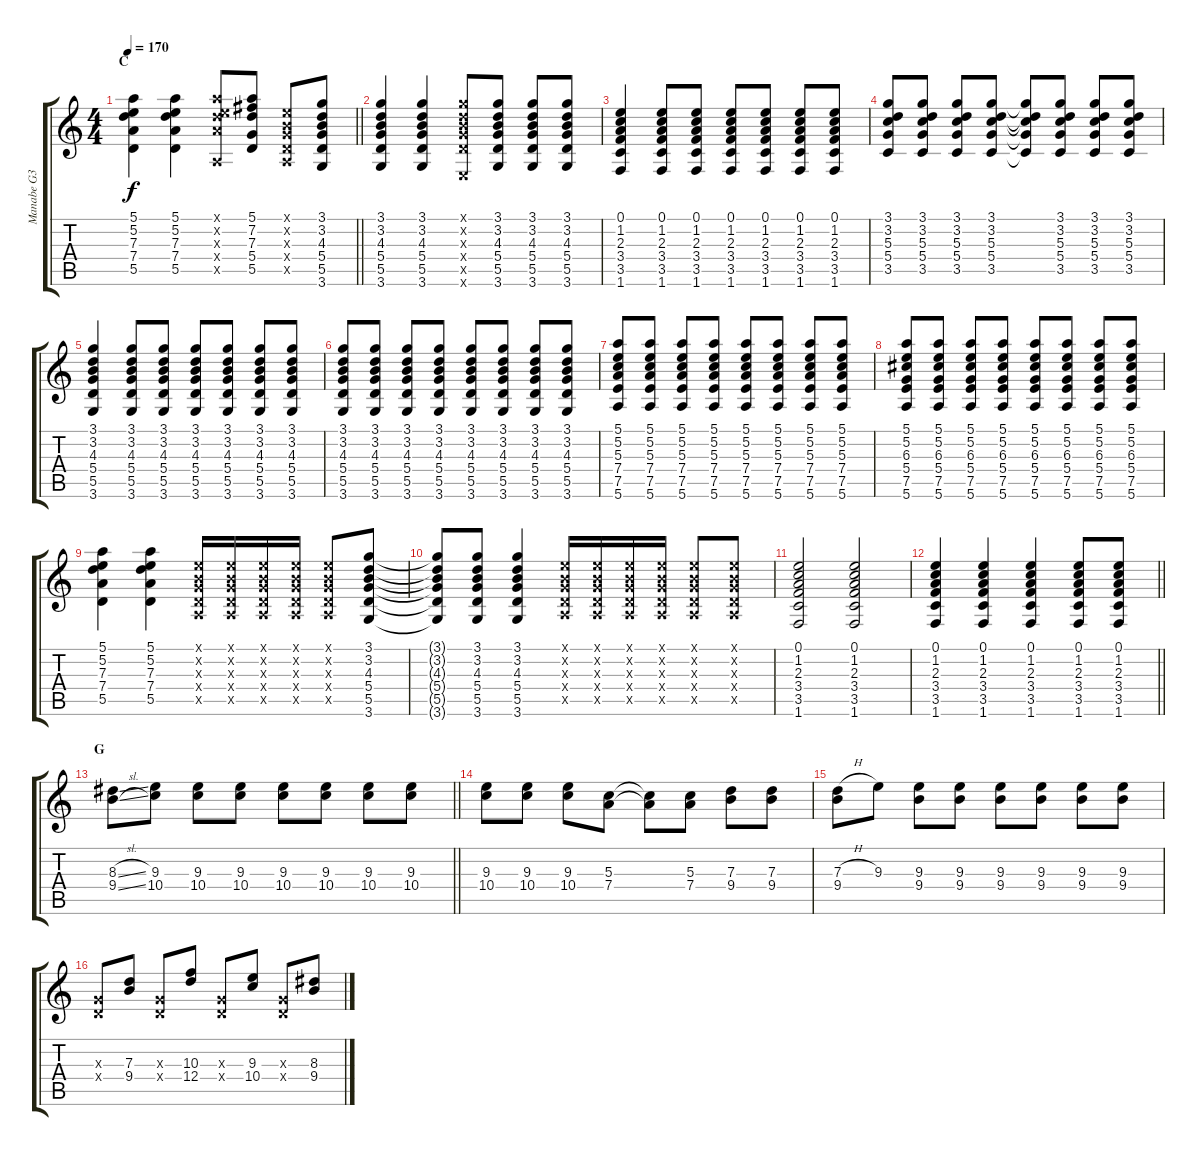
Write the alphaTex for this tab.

\track ("Manabe G3" "Manabe G3") {instrument overdrivenguitar}
\staff {score tabs}
\tuning (E4 B3 G3 D3 A2 E2) {hide}
\ts (4 4)
\section ("" "C")
\tempo 170
\clef g2
\barLineRight lightlight
\ks c
(5.1{t} 5.2{t} 7.3{t} 7.4{t} 5.5{t}).4{dy f} (5.1 5.2 7.3 7.4 5.5).4 (5.1{x} 5.2{x} 7.3{x} 7.4{x} 0.5{x}).8 (5.1 7.2 7.3 5.4 5.5).8 (0.1{x} 0.2{x} 0.3{x} 0.4{x} 0.5{x}).8 (3.1 3.2 4.3 5.4 5.5 3.6).8 |
\section ("" "")
(3.1 3.2 4.3 5.4 5.5 3.6).4 (3.1 3.2 4.3 5.4 5.5 3.6).4 (3.1{x} 3.2{x} 4.3{x} 5.4{x} 5.5{x} 0.6{x}).8 (3.1 3.2 4.3 5.4 5.5 3.6).8 (3.1 3.2 4.3 5.4 5.5 3.6).8 (3.1 3.2 4.3 5.4 5.5 3.6).8 |
(0.1 1.2 2.3 3.4 3.5 1.6).4 (0.1 1.2 2.3 3.4 3.5 1.6).8 (0.1 1.2 2.3 3.4 3.5 1.6).8 (0.1 1.2 2.3 3.4 3.5 1.6).8 (0.1 1.2 2.3 3.4 3.5 1.6).8 (0.1 1.2 2.3 3.4 3.5 1.6).8 (0.1 1.2 2.3 3.4 3.5 1.6).8 |
(3.1 3.2 5.3 5.4 3.5).8 (3.1 3.2 5.3 5.4 3.5).8 (3.1 3.2 5.3 5.4 3.5).8 (3.1 3.2 5.3 5.4 3.5).8 (3.1{t} 3.2{t} 5.3{t} 5.4{t} 3.5{t}).8 (3.1 3.2 5.3 5.4 3.5).8 (3.1 3.2 5.3 5.4 3.5).8 (3.1 3.2 5.3 5.4 3.5).8 |
(3.1 3.2 4.3 5.4 5.5 3.6).4 (3.1 3.2 4.3 5.4 5.5 3.6).8 (3.1 3.2 4.3 5.4 5.5 3.6).8 (3.1 3.2 4.3 5.4 5.5 3.6).8 (3.1 3.2 4.3 5.4 5.5 3.6).8 (3.1 3.2 4.3 5.4 5.5 3.6).8 (3.1 3.2 4.3 5.4 5.5 3.6).8 |
(3.1 3.2 4.3 5.4 5.5 3.6).8 (3.1 3.2 4.3 5.4 5.5 3.6).8 (3.1 3.2 4.3 5.4 5.5 3.6).8 (3.1 3.2 4.3 5.4 5.5 3.6).8 (3.1 3.2 4.3 5.4 5.5 3.6).8 (3.1 3.2 4.3 5.4 5.5 3.6).8 (3.1 3.2 4.3 5.4 5.5 3.6).8 (3.1 3.2 4.3 5.4 5.5 3.6).8 |
(5.1 5.2 5.3 7.4 7.5 5.6).8 (5.1 5.2 5.3 7.4 7.5 5.6).8 (5.1 5.2 5.3 7.4 7.5 5.6).8 (5.1 5.2 5.3 7.4 7.5 5.6).8 (5.1 5.2 5.3 7.4 7.5 5.6).8 (5.1 5.2 5.3 7.4 7.5 5.6).8 (5.1 5.2 5.3 7.4 7.5 5.6).8 (5.1 5.2 5.3 7.4 7.5 5.6).8 |
(5.1 5.2 6.3 5.4 7.5 5.6).8 (5.1 5.2 6.3 5.4 7.5 5.6).8 (5.1 5.2 6.3 5.4 7.5 5.6).8 (5.1 5.2 6.3 5.4 7.5 5.6).8 (5.1 5.2 6.3 5.4 7.5 5.6).8 (5.1 5.2 6.3 5.4 7.5 5.6).8 (5.1 5.2 6.3 5.4 7.5 5.6).8 (5.1 5.2 6.3 5.4 7.5 5.6).8 |
(5.1 5.2 7.3 7.4 5.5).4 (5.1 5.2 7.3 7.4 5.5).4 (0.1{x} 0.2{x} 0.3{x} 0.4{x} 0.5{x}).16 (0.1{x} 0.2{x} 0.3{x} 0.4{x} 0.5{x}).16 (0.1{x} 0.2{x} 0.3{x} 0.4{x} 0.5{x}).16 (0.1{x} 0.2{x} 0.3{x} 0.4{x} 0.5{x}).16 (0.1{x} 0.2{x} 0.3{x} 0.4{x} 0.5{x}).8 (3.1 3.2 4.3 5.4 5.5 3.6).8 |
(3.1{t} 3.2{t} 4.3{t} 5.4{t} 5.5{t} 3.6{t}).8 (3.1 3.2 4.3 5.4 5.5 3.6).8 (3.1 3.2 4.3 5.4 5.5 3.6).4 (0.1{x} 0.2{x} 0.3{x} 0.4{x} 0.5{x}).16 (0.1{x} 0.2{x} 0.3{x} 0.4{x} 0.5{x}).16 (0.1{x} 0.2{x} 0.3{x} 0.4{x} 0.5{x}).16 (0.1{x} 0.2{x} 0.3{x} 0.4{x} 0.5{x}).16 (0.1{x} 0.2{x} 0.3{x} 0.4{x} 0.5{x}).8 (0.1{x} 0.2{x} 0.3{x} 0.4{x} 0.5{x}).8 |
(0.1 1.2 2.3 3.4 3.5 1.6).2 (0.1 1.2 2.3 3.4 3.5 1.6).2 |
\barLineRight lightlight
(0.1 1.2 2.3 3.4 3.5 1.6).4 (0.1 1.2 2.3 3.4 3.5 1.6).4 (0.1 1.2 2.3 3.4 3.5 1.6).4 (0.1 1.2 2.3 3.4 3.5 1.6).8 (0.1 1.2 2.3 3.4 3.5 1.6).8 |
\section ("" "G")
\barLineRight lightlight
(8.3{sl} 9.4{sl}).8 (9.3 10.4).8 (9.3 10.4).8 (9.3 10.4).8 (9.3 10.4).8 (9.3 10.4).8 (9.3 10.4).8 (9.3 10.4).8 |
\section ("" "")
(9.3 10.4).8 (9.3 10.4).8 (9.3 10.4).8 (5.3 7.4).8 (5.3{t} 7.4{t}).8 (5.3 7.4).8 (7.3 9.4).8 (7.3 9.4).8 |
(7.3{h} 9.4).8 9.3.8 (9.3 9.4).8 (9.3 9.4).8 (9.3 9.4).8 (9.3 9.4).8 (9.3 9.4).8 (9.3 9.4).8 |
(0.3{x} 0.4{x}).8 (7.3 9.4).8 (0.3{x} 0.4{x}).8 (10.3 12.4).8 (0.3{x} 0.4{x}).8 (9.3 10.4).8 (0.3{x} 0.4{x}).8 (8.3 9.4).8
